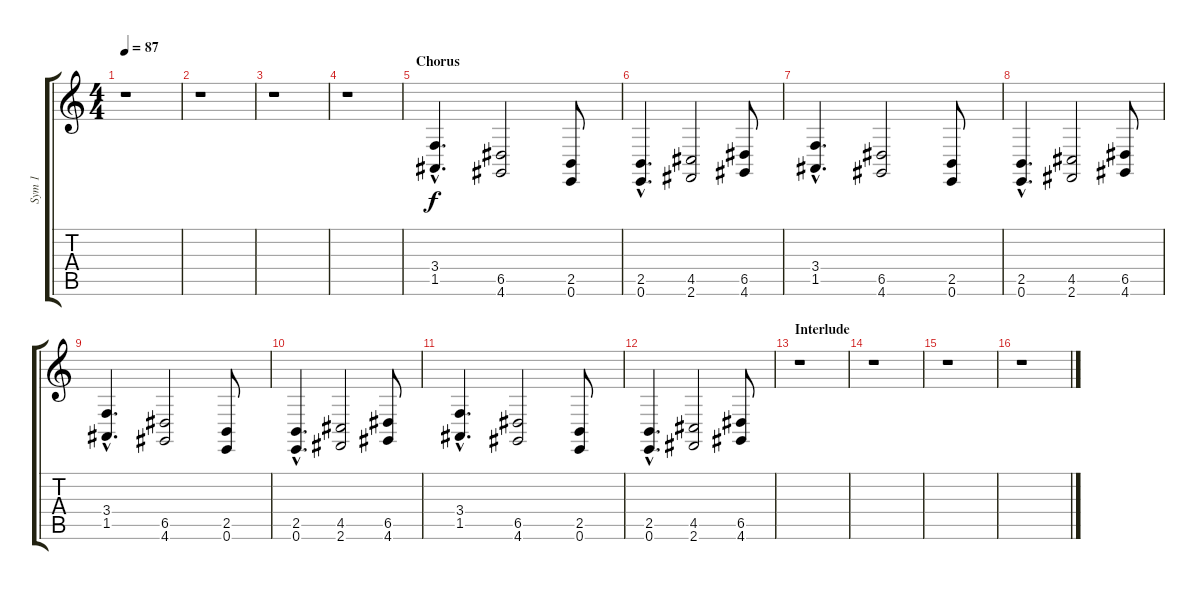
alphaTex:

\track ("Sym 1" "Sym 1") {instrument stringensemble1}
\staff {score tabs}
\tuning (E4 B3 G3 D3 A2 E2) {hide}
\ts (4 4)
\tempo 87
\clef g2
\ks c
r.1{dy f} |
r.1 |
r.1 |
r.1 |
\section ("" "Chorus")
(3.4{hac} 1.5{hac}).4{d} (6.5 4.6).2 (2.5 0.6).8 |
(2.5{hac} 0.6{hac}).4{d} (4.5 2.6).2 (6.5 4.6).8 |
(3.4{hac} 1.5{hac}).4{d} (6.5 4.6).2 (2.5 0.6).8 |
(2.5{hac} 0.6{hac}).4{d} (4.5 2.6).2 (6.5 4.6).8 |
(3.4{hac} 1.5{hac}).4{d} (6.5 4.6).2 (2.5 0.6).8 |
(2.5{hac} 0.6{hac}).4{d} (4.5 2.6).2 (6.5 4.6).8 |
(3.4{hac} 1.5{hac}).4{d} (6.5 4.6).2 (2.5 0.6).8 |
(2.5{hac} 0.6{hac}).4{d} (4.5 2.6).2 (6.5 4.6).8 |
\section ("" "Interlude")
r.1 |
r.1 |
r.1 |
r.1
